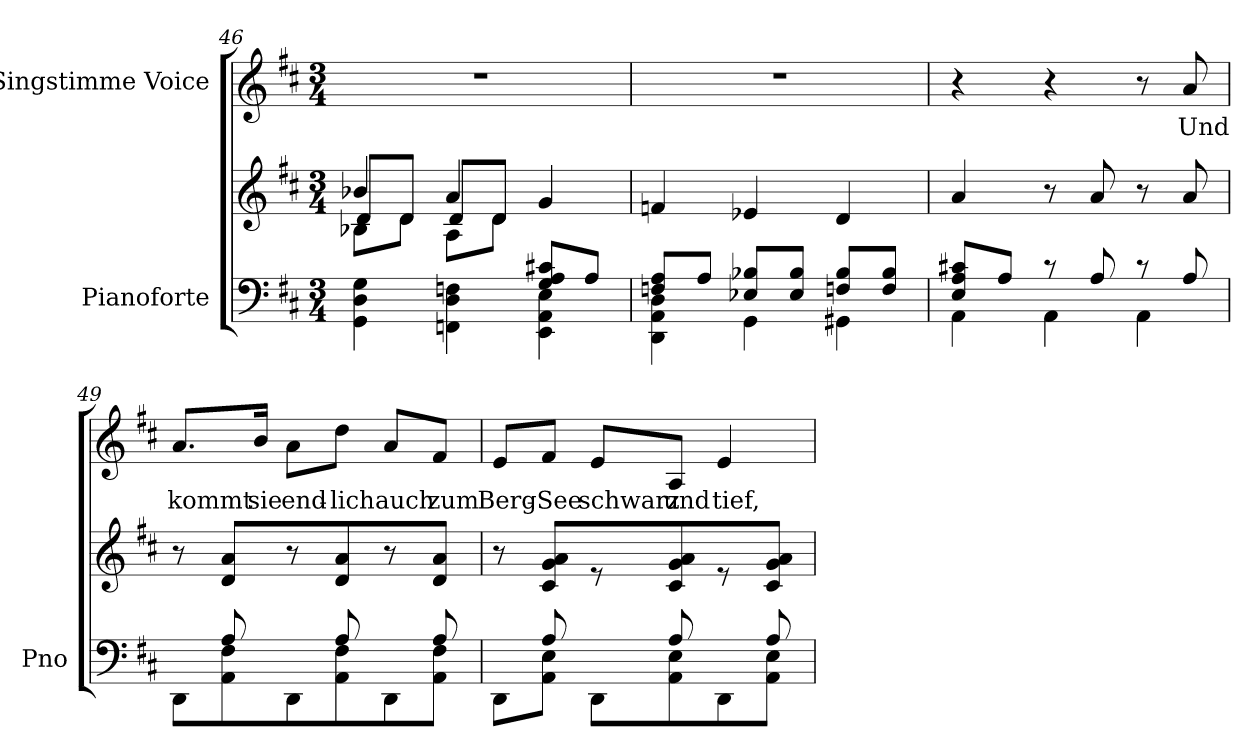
**kern	**kern	**kern	**text
*part2	*part2	*part1	*part1
*staff3	*staff2	*staff1	*staff1
*I"Pianoforte	*	*I"Singstimme Voice	*
*I'Pno	*	*	*
*clefF4	*clefG2	*clefG2	*
*k[f#c#]	*k[f#c#]	*k[f#c#]	*
*M3/4	*M3/4	*M3/4	*
=46	=46	=46	=46
*^	*^	*	*
*	*	*	*^	*	*
4GG\ 4D\ 4G\	2ryy	4b-X/	8d/L	8B-X\L	2.r	.
.	.	.	8d/J	8d\J	.	.
4FFn\ 4D\ 4Fn\	.	4a/	8d/L	8A\L	.	.
.	.	.	8d/J	8d\J	.	.
4EE\ 4AA\ 4E\	8G/ 8A/ 8c#X/L	4g/	4ryy	4ryy	.	.
.	8A/J	.	.	.	.	.
*	*	*v	*v	*v	*	*
=47	=47	=47	=47	=47
8Fn/ 8A/L	4DD\ 4AA\ 4D\	4fn/	2.r	.
8A/J	.	.	.	.
8E-X/ 8B-X/L	4GG\	4e-X/	.	.
8E-/ 8B-/J	.	.	.	.
8Fn/ 8B-/L	4GG#X\	4d/	.	.
8F/ 8B-/J	.	.	.	.
=48	=48	=48	=48	=48
8E/ 8A/ 8c#X/L	4AA\	4a/	4r	.
8A/J	.	.	.	.
8r	4AA\	8r	4r	.
8A/	.	8a/	.	.
8r	4AA\	8r	8r	.
8A/	.	8a/	8a/	Und
=49	=49	=49	=49	=49
8DD\L	8ryy	8r	8.a/L	kommt
8AA\ 8F#\	8A/	8d/ 8a/L	.	.
.	.	.	16b/Jk	sie
8DD\	8ryy	8r	8a\L	end-
8AA\ 8F#\	8A/	8d/ 8a/	8dd\J	-lich
8DD\	8ryy	8r	8a/L	auch
8AA\ 8F#\J	8A/	8d/ 8a/J	8f#/J	zum
=50	=50	=50	=50	=50
8DD\L	8ryy	8r	8e/L	Berg-
8AA\ 8E\J	8A/	8c#/ 8g/ 8a/L	8f#/J	-See
8DD\L	8ryy	8r	8e/L	schwarz
8AA\ 8E\	8A/	8c#/ 8g/ 8a/	8A/J	und
8DD\	8ryy	8r	4e/	tief,
8AA\ 8E\J	8A/	8c#/ 8g/ 8a/J	.	.
*v	*v	*	*	*
=	=	=	=
*-	*-	*-	*-
